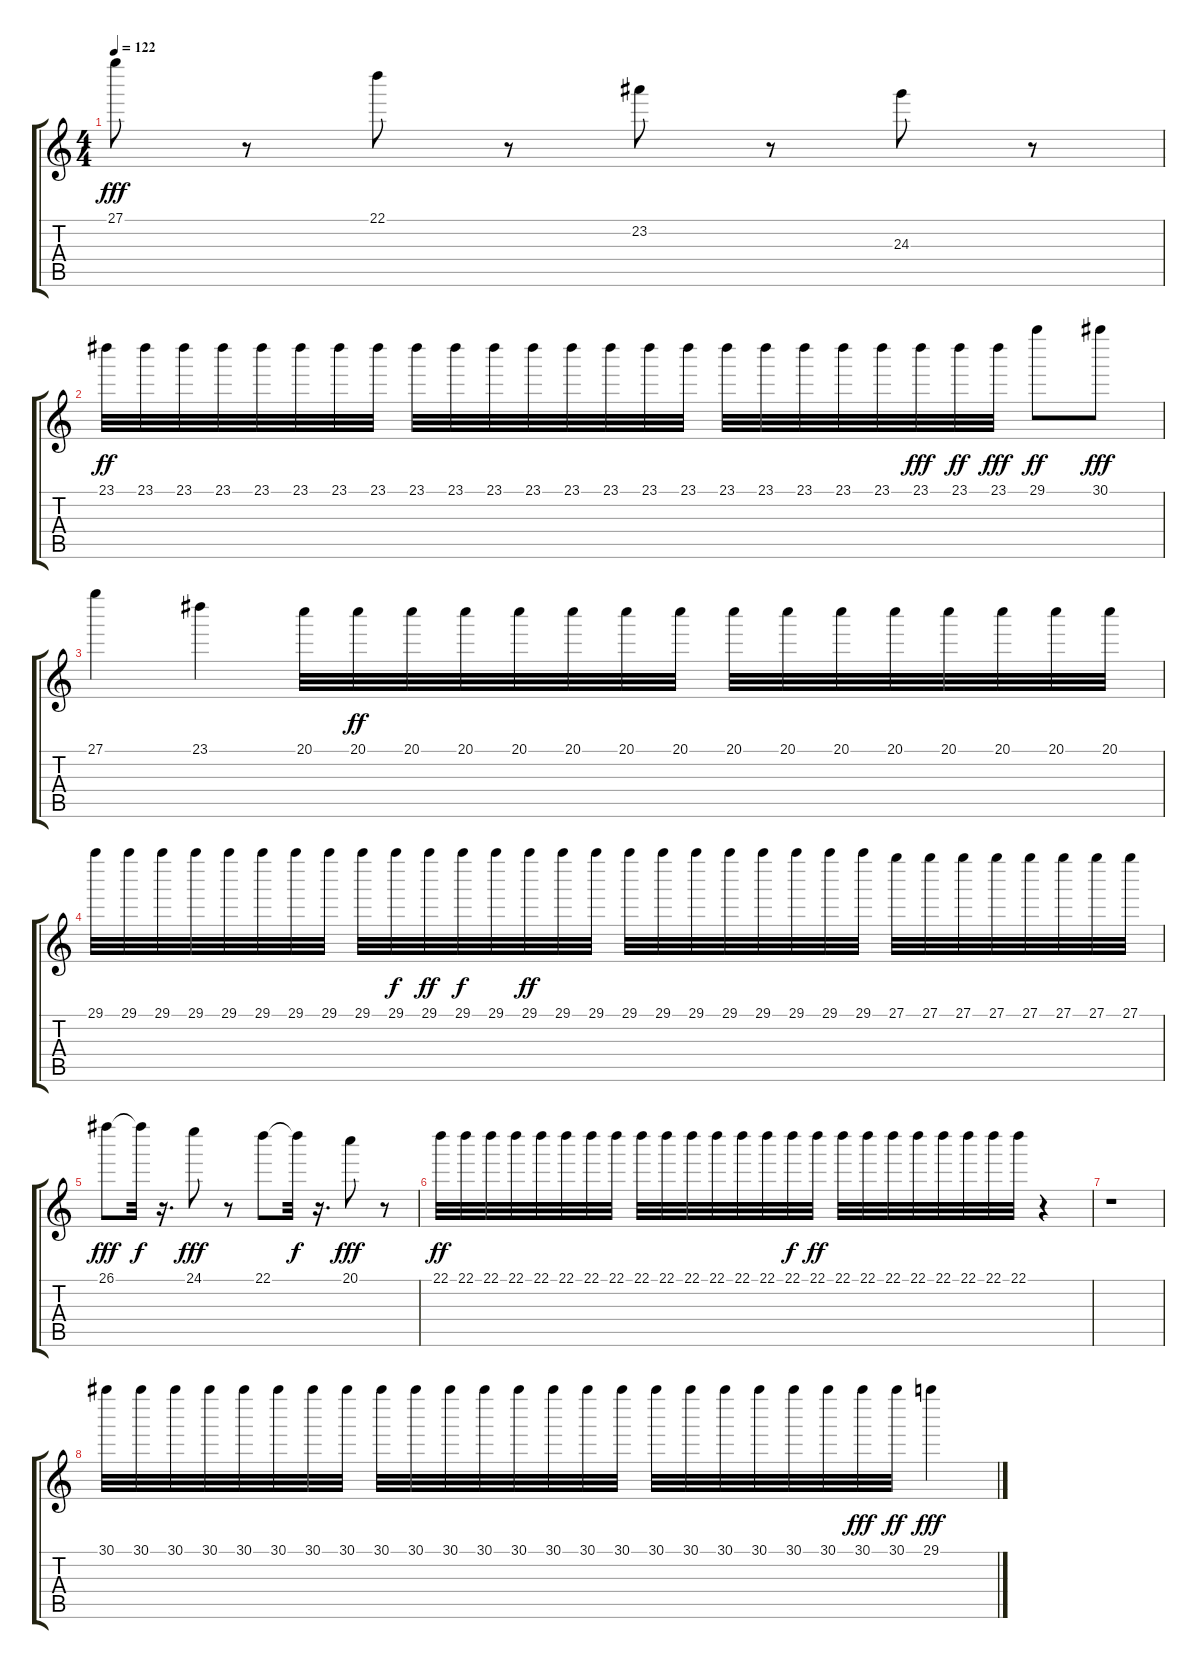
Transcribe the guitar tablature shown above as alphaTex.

\track "" {instrument acousticguitarsteel}
\staff {score tabs}
\tuning (E4 B3 G3 D3 A2 E2) {hide}
\ts (4 4)
\tempo 122
\clef g2
\ks c
27.1.8{dy fff} r.8 22.1.8 r.8 23.2.8 r.8 24.3.8 r.8 |
23.1.32{dy ff} 23.1.32 23.1.32 23.1.32 23.1.32 23.1.32 23.1.32 23.1.32 23.1.32 23.1.32 23.1.32 23.1.32 23.1.32 23.1.32 23.1.32 23.1.32 23.1.32 23.1.32 23.1.32 23.1.32 23.1.32 23.1.32{dy fff} 23.1.32{dy ff} 23.1.32{dy fff} 29.1.8{dy ff} 30.1.8{dy fff} |
27.1.4 23.1.4 20.1.32 20.1.32{dy ff} 20.1.32 20.1.32 20.1.32 20.1.32 20.1.32 20.1.32 20.1.32 20.1.32 20.1.32 20.1.32 20.1.32 20.1.32 20.1.32 20.1.32 |
29.1.32 29.1.32 29.1.32 29.1.32 29.1.32 29.1.32 29.1.32 29.1.32 29.1.32 29.1.32{dy f} 29.1.32{dy ff} 29.1.32{dy f} 29.1.32 29.1.32{dy ff} 29.1.32 29.1.32 29.1.32 29.1.32 29.1.32 29.1.32 29.1.32 29.1.32 29.1.32 29.1.32 27.1.32 27.1.32 27.1.32 27.1.32 27.1.32 27.1.32 27.1.32 27.1.32 |
26.1.8{dy fff} 26.1{t}.32{dy f} r.16{d} 24.1.8{dy fff} r.8 22.1.8 22.1{t}.32{dy f} r.16{d} 20.1.8{dy fff} r.8 |
22.1.32{dy ff} 22.1.32 22.1.32 22.1.32 22.1.32 22.1.32 22.1.32 22.1.32 22.1.32 22.1.32 22.1.32 22.1.32 22.1.32 22.1.32 22.1.32{dy f} 22.1.32{dy ff} 22.1.32 22.1.32 22.1.32 22.1.32 22.1.32 22.1.32 22.1.32 22.1.32 r.4 |
r.1 |
30.1.32 30.1.32 30.1.32 30.1.32 30.1.32 30.1.32 30.1.32 30.1.32 30.1.32 30.1.32 30.1.32 30.1.32 30.1.32 30.1.32 30.1.32 30.1.32 30.1.32 30.1.32 30.1.32 30.1.32 30.1.32 30.1.32 30.1.32{dy fff} 30.1.32{dy ff} 29.1.4{dy fff}
